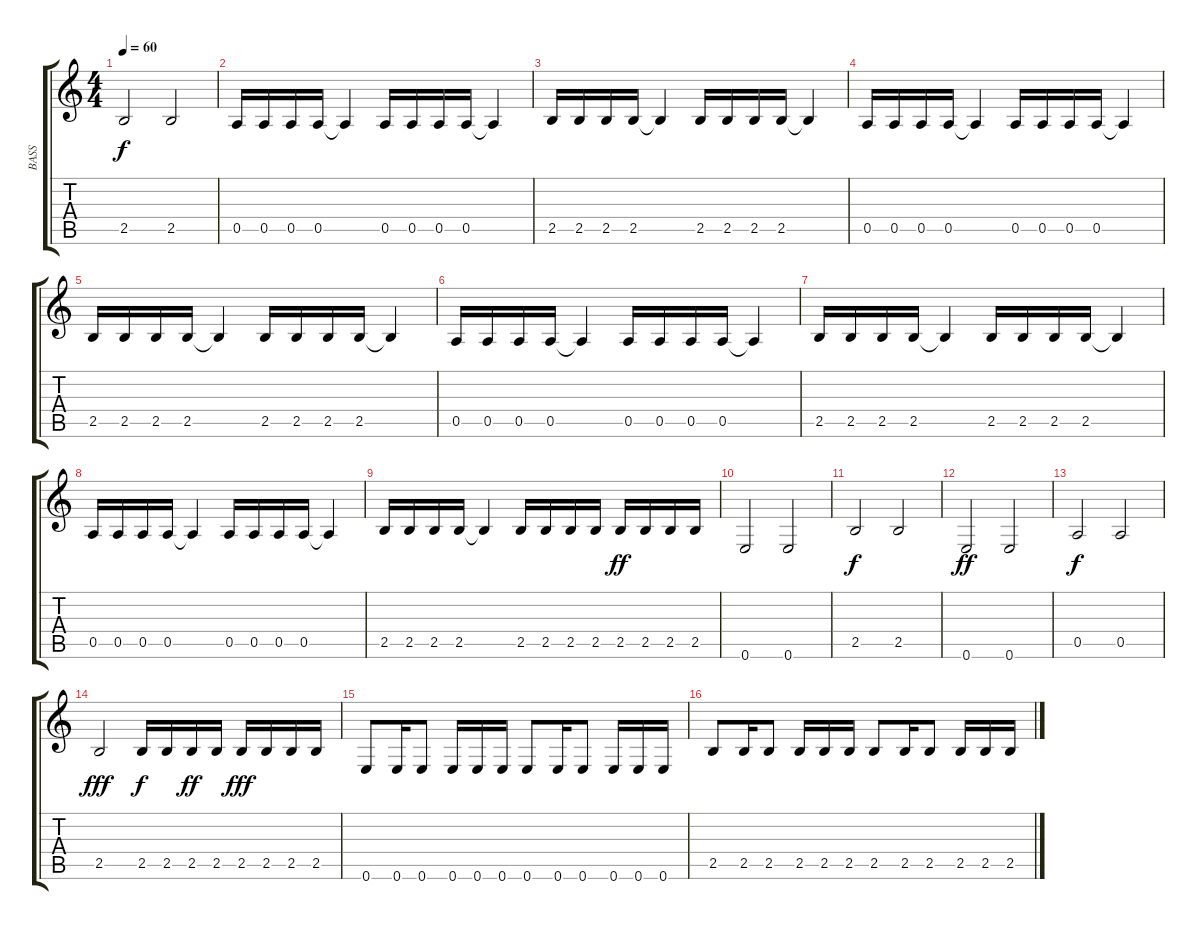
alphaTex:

\track ("BASS" "BASS") {instrument synthbass1}
\staff {score tabs}
\tuning (E4 B3 G3 D3 A2 E2) {hide}
\ts (4 4)
\tempo 60
\clef g2
\ks c
2.5.2{dy f} 2.5.2 |
0.5.16 0.5.16 0.5.16 0.5.16 0.5{t}.4 0.5.16 0.5.16 0.5.16 0.5.16 0.5{t}.4 |
2.5.16 2.5.16 2.5.16 2.5.16 2.5{t}.4 2.5.16 2.5.16 2.5.16 2.5.16 2.5{t}.4 |
0.5.16 0.5.16 0.5.16 0.5.16 0.5{t}.4 0.5.16 0.5.16 0.5.16 0.5.16 0.5{t}.4 |
2.5.16 2.5.16 2.5.16 2.5.16 2.5{t}.4 2.5.16 2.5.16 2.5.16 2.5.16 2.5{t}.4 |
0.5.16 0.5.16 0.5.16 0.5.16 0.5{t}.4 0.5.16 0.5.16 0.5.16 0.5.16 0.5{t}.4 |
2.5.16 2.5.16 2.5.16 2.5.16 2.5{t}.4 2.5.16 2.5.16 2.5.16 2.5.16 2.5{t}.4 |
0.5.16 0.5.16 0.5.16 0.5.16 0.5{t}.4 0.5.16 0.5.16 0.5.16 0.5.16 0.5{t}.4 |
2.5.16 2.5.16 2.5.16 2.5.16 2.5{t}.4 2.5.16 2.5.16 2.5.16 2.5.16 2.5.16{dy ff} 2.5.16 2.5.16 2.5.16 |
0.6.2 0.6.2 |
2.5.2{dy f} 2.5.2 |
0.6.2{dy ff} 0.6.2 |
0.5.2{dy f} 0.5.2 |
2.5.2{dy fff} 2.5.16{dy f} 2.5.16 2.5.16{dy ff} 2.5.16 2.5.16{dy fff} 2.5.16 2.5.16 2.5.16 |
0.6.8 0.6.16 0.6.8 0.6.16 0.6.16 0.6.16 0.6.8 0.6.16 0.6.8 0.6.16 0.6.16 0.6.16 |
2.5.8 2.5.16 2.5.8 2.5.16 2.5.16 2.5.16 2.5.8 2.5.16 2.5.8 2.5.16 2.5.16 2.5.16
